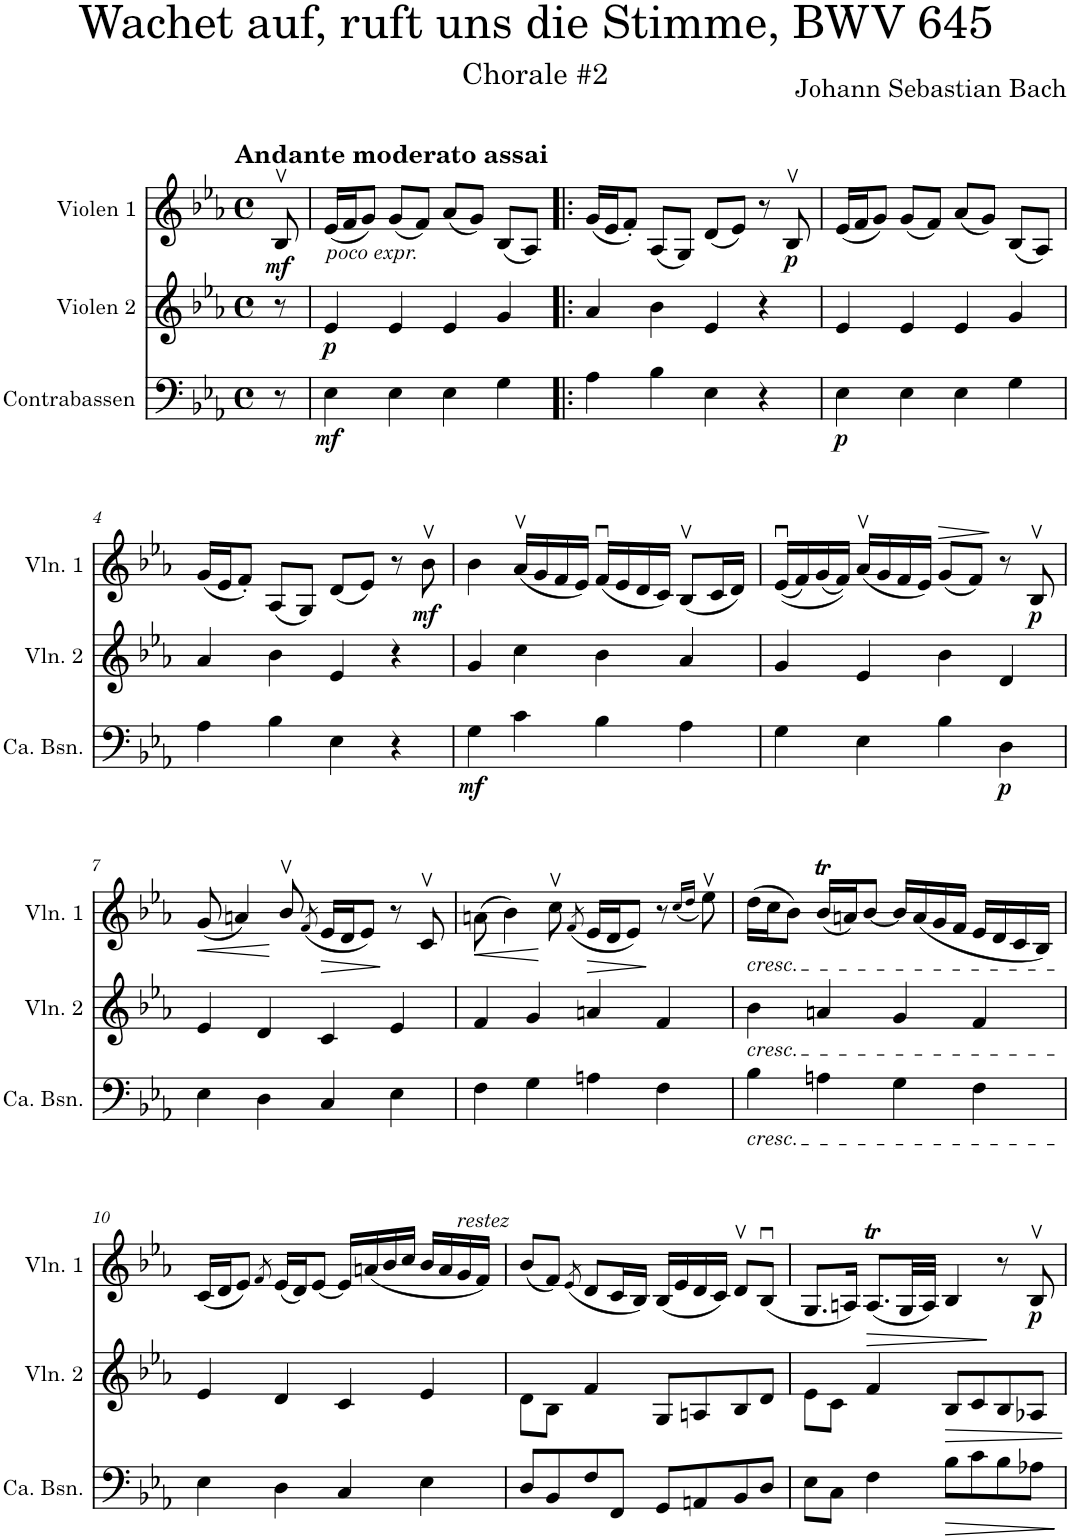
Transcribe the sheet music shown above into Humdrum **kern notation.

**kern	**dynam	**kern	**dynam	**kern	**dynam
*part3	*part3	*part2	*part2	*part1	*part1
*staff3	*staff3	*staff2	*staff2	*staff1	*staff1
*I"Contrabassen	*	*I"Violen 2	*	*I"Violen 1	*
*I'Ca. Bsn.	*	*I'Vln. 2	*	*I'Vln. 1	*
*clefF4	*	*clefG2	*	*clefG2	*
*Trd7c12	*	*	*	*	*
*k[b-e-a-]	*	*k[b-e-a-]	*	*k[b-e-a-]	*
*M4/4	*	*M4/4	*	*M4/4	*
*met(c)	*	*met(c)	*	*met(c)	*
=	=	=	=	=	=
!	!	!	!	!LO:TX:a:B:t=Andante moderato assai	!
!	!	!	!	!	!LO:DY:b
8r	.	8r	.	8B-v/	mf
=1	=1	=1	=1	=1	=1
!	!	!	!	!LO:TX:b:i:t=poco expr.	!
!	!LO:DY:b	!	!LO:DY:b	!	!
4E-\	mf	4e-/	p	(16e-/LL	.
.	.	.	.	16f/J	.
.	.	.	.	8g/J)	.
4E-\	.	4e-/	.	(8g/L	.
.	.	.	.	8f/J)	.
4E-\	.	4e-/	.	(8a-/L	.
.	.	.	.	8g/J)	.
4G\	.	4g/	.	(8B-/L	.
.	.	.	.	8A-/J)	.
=2!|:	=2!|:	=2!|:	=2!|:	=2!|:	=2!|:
4A-\	.	4a-/	.	(16g/LL	.
.	.	.	.	16e-/J	.
.	.	.	.	8f'/J)	.
4B-\	.	4b-\	.	(8A-/L	.
.	.	.	.	8G/J)	.
4E-\	.	4e-/	.	(8d/L	.
.	.	.	.	8e-/J)	.
4r	.	4r	.	8r	.
!	!	!	!	!	!LO:DY:b
.	.	.	.	8B-v/	p
=3	=3	=3	=3	=3	=3
!	!LO:DY:b	!	!	!	!
4E-\	p	4e-/	.	(16e-/LL	.
.	.	.	.	16f/J	.
.	.	.	.	8g/J)	.
4E-\	.	4e-/	.	(8g/L	.
.	.	.	.	8f/J)	.
4E-\	.	4e-/	.	(8a-/L	.
.	.	.	.	8g/J)	.
4G\	.	4g/	.	(8B-/L	.
.	.	.	.	8A-/J)	.
!!LO:LB:g=z
=4	=4	=4	=4	=4	=4
4A-\	.	4a-/	.	(16g/LL	.
.	.	.	.	16e-/J	.
.	.	.	.	8f'/J)	.
4B-\	.	4b-\	.	(8A-/L	.
.	.	.	.	8G/J)	.
4E-\	.	4e-/	.	(8d/L	.
.	.	.	.	8e-/J)	.
4r	.	4r	.	8r	.
!	!	!	!	!	!LO:DY:b
.	.	.	.	8b-v\	mf
=5	=5	=5	=5	=5	=5
!	!LO:DY:b	!	!	!	!
4G\	mf	4g/	.	4b-\	.
4c\	.	4cc\	.	(16a-v/LL	.
.	.	.	.	16g/	.
.	.	.	.	16f/	.
.	.	.	.	16e-/JJ)	.
4B-\	.	4b-\	.	(16fu/LL	.
.	.	.	.	16e-/	.
.	.	.	.	16d/	.
.	.	.	.	16c/JJ)	.
4A-\	.	4a-/	.	(8B-v/L	.
.	.	.	.	16c/L	.
.	.	.	.	16d/JJ)	.
=6	=6	=6	=6	=6	=6
4G\	.	4g/	.	((16e-u/LL	.
.	.	.	.	16f/)	.
.	.	.	.	(16g/	.
.	.	.	.	16f/JJ))	.
4E-\	.	4e-/	.	(16a-v/LL	.
.	.	.	.	16g/	.
.	.	.	.	16f/	.
.	.	.	.	16e-/JJ)	.
!	!	!	!	!	!LO:HP:b
4B-\	.	4b-\	.	(8g/L	>
.	.	.	.	8f/J)	.
!	!LO:DY:b	!	!	!	!
4D\	p	4d/	.	8r	]
!	!	!	!	!	!LO:DY:b
.	.	.	.	8B-v/	p
!!LO:LB:g=z
=7	=7	=7	=7	=7	=7
!	!	!	!	!	!LO:HP:b
4E-\	.	4e-/	.	(8g/	<
.	.	.	.	4an/)	.
4D\	.	4d/	.	.	.
.	.	.	.	8b-v/	[
.	.	.	.	(8qf/	.
4C/	.	4c/	.	16e-/LL	.
.	.	.	.	16d/J	.
.	.	.	.	8e-/J)	.
4E-\	.	4e-/	.	8r	.
.	.	.	.	8cv/	.
=8	=8	=8	=8	=8	=8
!	!	!	!	!	!LO:HP:b
4F\	.	4f/	.	(8an\	<
.	.	.	.	4b-\)	.
4G\	.	4g/	.	.	.
.	.	.	.	8ccv\	[
.	.	.	.	(8qf/	.
4An\	.	4an/	.	16e-/LL	.
.	.	.	.	16d/J	.
.	.	.	.	8e-/J)	.
4F\	.	4f/	.	8r	.
.	.	.	.	(16qcc/LL	.
.	.	.	.	16qdd/JJ	.
.	.	.	.	8ee-v\)	.
=9	=9	=9	=9	=9	=9
!	!	!	!	!LO:TX:b:i:t=cresc.	!
!	!	!LO:TX:b:i:t=cresc.	!	!	!
!LO:TX:b:i:t=cresc.	!	!	!	!	!
4B-\	.	4b-\	.	(16dd\LL	.
.	.	.	.	16cc\J	.
.	.	.	.	8b-\J)	.
4An\	.	4an/	.	(16b-T/LL	.
.	.	.	.	16an/J)	.
.	.	.	.	[8b-/J	.
4G\	.	4g/	.	16b-/LL]	.
.	.	.	.	(16a/	.
.	.	.	.	16g/	.
.	.	.	.	16f/JJ	.
4F\	.	4f/	.	16e-/LL	.
.	.	.	.	16d/	.
.	.	.	.	16c/	.
.	.	.	.	16B-/JJ)	.
!!LO:LB:g=z
=10	=10	=10	=10	=10	=10
4E-\	.	4e-/	.	(16c/LL	.
.	.	.	.	16d/J	.
.	.	.	.	8e-/J)	.
.	.	.	.	8qf/	.
4D\	.	4d/	.	(16e-/LL	.
.	.	.	.	16d/J)	.
.	.	.	.	[8e-/J	.
4C/	.	4c/	.	16e-/LL]	.
.	.	.	.	(16an/	.
.	.	.	.	16b-/	.
.	.	.	.	16cc/JJ	.
4E-\	.	4e-/	.	16b-/LL	.
.	.	.	.	16a/	.
!	!	!	!	!LO:TX:a:i:t=restez	!
.	.	.	.	16g/	.
.	.	.	.	16f/JJ)	.
=11	=11	=11	=11	=11	=11
8D/L	.	8d\L	.	(8b-/L	.
8BB-/	.	8B-\J	.	8f/J)	.
.	.	.	.	(8qe-/	.
8F/	.	4f/	.	8d/L	.
8FF/J	.	.	.	16c/L	.
.	.	.	.	16B-/JJ)	.
8GG/L	.	8G/L	.	(16B-/LL	.
.	.	.	.	16e-/	.
8AAn/	.	8An/	.	16d/	.
.	.	.	.	16c/JJ)	.
8BB-/	.	8B-/	.	8dv/L	.
8D/J	.	8d/J	.	(8B-u/J	.
=12	=12	=12	=12	=12	=12
8E-\L	.	8e-\L	.	8.G/L	.
8C\J	.	8c\J	.	.	.
.	.	.	.	16An/Jk)	.
!	!	!	!	!	!LO:HP:b
4F\	.	4f/	.	(8.At/L	>
.	.	.	.	32G/LL	.
.	.	.	.	32A/JJJ)	.
!	!LO:HP:b	!	!	!	!
8B-\L	>	8B-/L	.	4B-/	.
8c\	.	8c/	.	.	.
8B-\	.	8B-/	.	8r	]
!	!	!	!	!	!LO:DY:b
8A-X\J	.	8A-X/J	.	8B-v/	p
.	]	.	.	.	.
=	=	=	=	=	=
*-	*-	*-	*-	*-	*-
